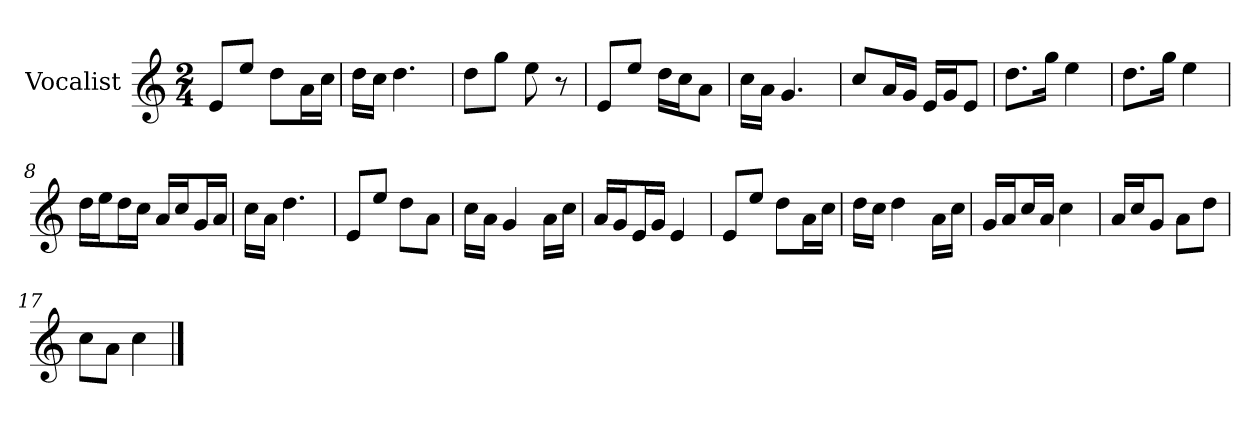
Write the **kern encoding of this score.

**kern
*part1
*staff1
*I"Vocalist
*k[]
*C:
*M2/4
=
8eL
8eeJ
8ddL
16aL
16ccJJ
=1
16ddLL
16ccJJ
4.dd
=2
8ddL
8ggJ
8ee
8r
=3
8eL
8eeJ
16ddLL
16ccJ
8aJ
=4
16ccLL
16aJJ
4.g
=5
8ccL
16aL
16gJJ
16eLL
16gJ
8eJ
=6
8.ddL
16ggJk
4ee
=7
8.ddL
16ggJk
4ee
=8
16ddLL
16eeJ
16ddL
16ccJJ
16aLL
16ccJ
16gL
16aJJ
=9
16ccLL
16aJJ
4.dd
=10
8eL
8eeJ
8ddL
8aJ
=11
16ccLL
16aJJ
4g
16aLL
16ccJJ
=12
16aLL
16gJ
16eL
16gJJ
4e
=13
8eL
8eeJ
8ddL
16aL
16ccJJ
=14
16ddLL
16ccJJ
4dd
16aLL
16ccJJ
=15
16gLL
16aJ
16ccL
16aJJ
4cc
=16
16aLL
16ccJ
8gJ
8aL
8ddJ
=17
8ccL
8aJ
4cc
==
*-
